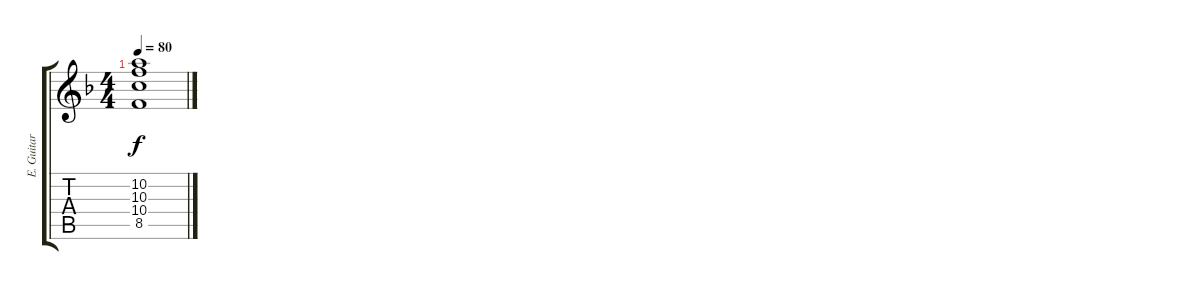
\track ("E. Guitar I" "E. Guitar ") {instrument overdrivenguitar}
\staff {score tabs}
\tuning (E4 B3 G3 D3 A2 D2) {hide}
\ts (4 4)
\tempo 80
\clef g2
\ks f
(10.2{t} 10.3{t} 10.4{t} 8.5{t}).1{dy f}
